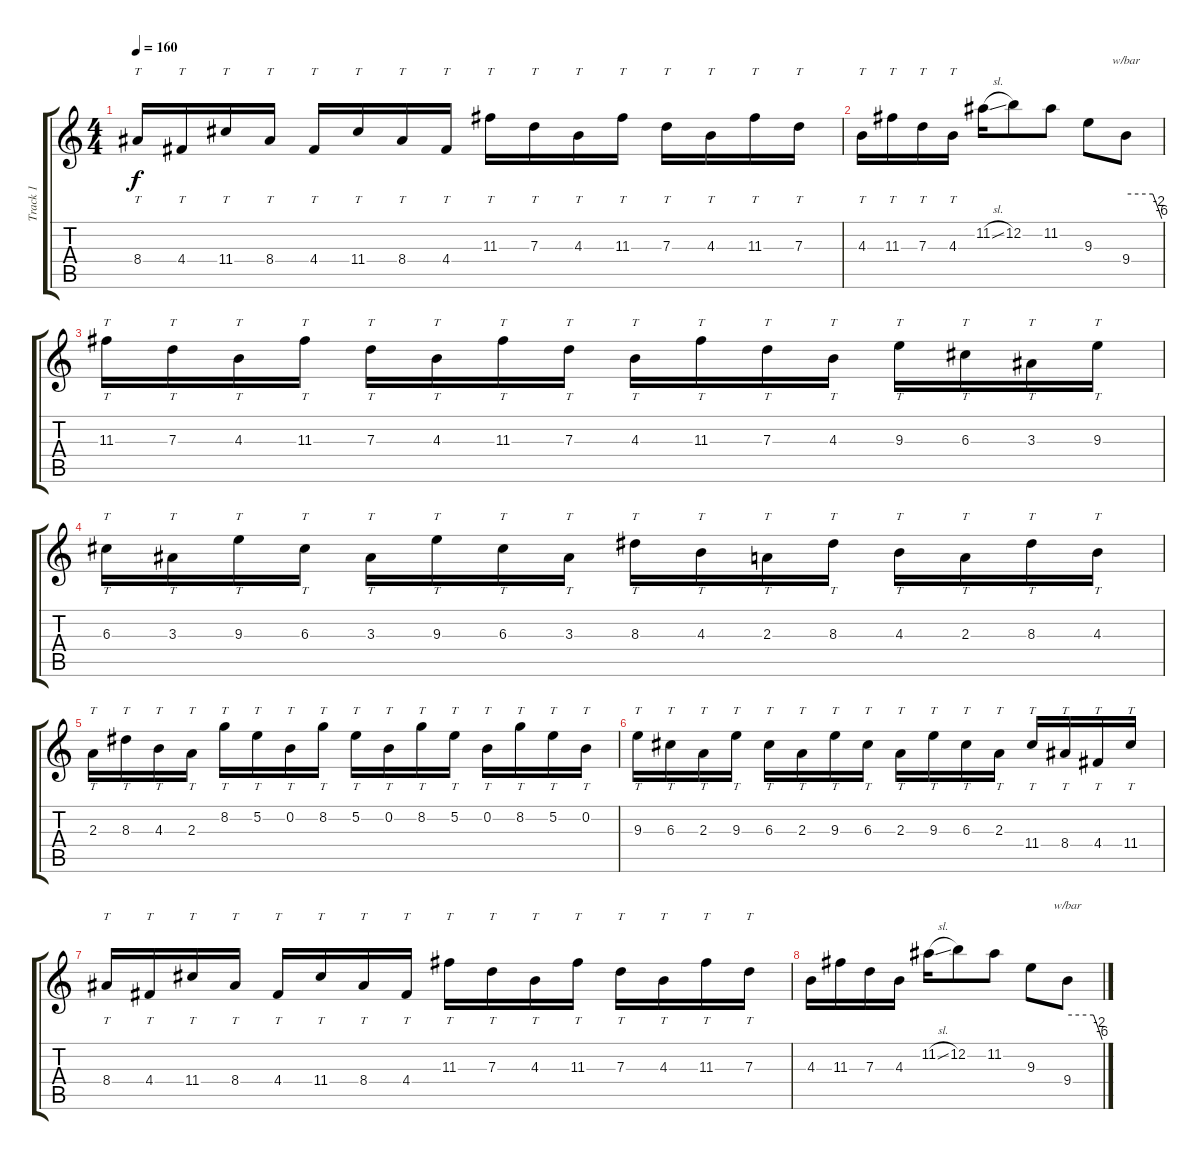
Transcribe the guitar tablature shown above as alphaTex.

\track ("Track 1" "Track 1") {instrument overdrivenguitar}
\staff {score tabs}
\tuning (E4 B3 G3 D3 A2 E2) {hide}
\ts (4 4)
\tempo 160
\clef g2
\ks c
8.4.16{tt dy f} 4.4.16{tt} 11.4.16{tt} 8.4.16{tt} 4.4.16{tt} 11.4.16{tt} 8.4.16{tt} 4.4.16{tt} 11.3.16{tt} 7.3.16{tt} 4.3.16{tt} 11.3.16{tt} 7.3.16{tt} 4.3.16{tt} 11.3.16{tt} 7.3.16{tt} |
4.3.16{tt} 11.3.16{tt} 7.3.16{tt} 4.3.16{tt} 11.2{sl}.16 12.2.8 11.2.8 9.3.8 9.4.8{tbe (custom default 0 0 45 0 55 -8 60 -24)} |
11.3.16{tt} 7.3.16{tt} 4.3.16{tt} 11.3.16{tt} 7.3.16{tt} 4.3.16{tt} 11.3.16{tt} 7.3.16{tt} 4.3.16{tt} 11.3.16{tt} 7.3.16{tt} 4.3.16{tt} 9.3.16{tt} 6.3.16{tt} 3.3.16{tt} 9.3.16{tt} |
6.3.16{tt} 3.3.16{tt} 9.3.16{tt} 6.3.16{tt} 3.3.16{tt} 9.3.16{tt} 6.3.16{tt} 3.3.16{tt} 8.3.16{tt} 4.3.16{tt} 2.3.16{tt} 8.3.16{tt} 4.3.16{tt} 2.3.16{tt} 8.3.16{tt} 4.3.16{tt} |
2.3.16{tt} 8.3.16{tt} 4.3.16{tt} 2.3.16{tt} 8.2.16{tt} 5.2.16{tt} 0.2.16{tt} 8.2.16{tt} 5.2.16{tt} 0.2.16{tt} 8.2.16{tt} 5.2.16{tt} 0.2.16{tt} 8.2.16{tt} 5.2.16{tt} 0.2.16{tt} |
9.3.16{tt} 6.3.16{tt} 2.3.16{tt} 9.3.16{tt} 6.3.16{tt} 2.3.16{tt} 9.3.16{tt} 6.3.16{tt} 2.3.16{tt} 9.3.16{tt} 6.3.16{tt} 2.3.16{tt} 11.4.16{tt} 8.4.16{tt} 4.4.16{tt} 11.4.16{tt} |
8.4.16{tt} 4.4.16{tt} 11.4.16{tt} 8.4.16{tt} 4.4.16{tt} 11.4.16{tt} 8.4.16{tt} 4.4.16{tt} 11.3.16{tt} 7.3.16{tt} 4.3.16{tt} 11.3.16{tt} 7.3.16{tt} 4.3.16{tt} 11.3.16{tt} 7.3.16{tt} |
4.3.16 11.3.16 7.3.16 4.3.16 11.2{sl}.16 12.2.8 11.2.8 9.3.8 9.4.8{tbe (custom default 0 0 45 0 55 -8 60 -24)}
